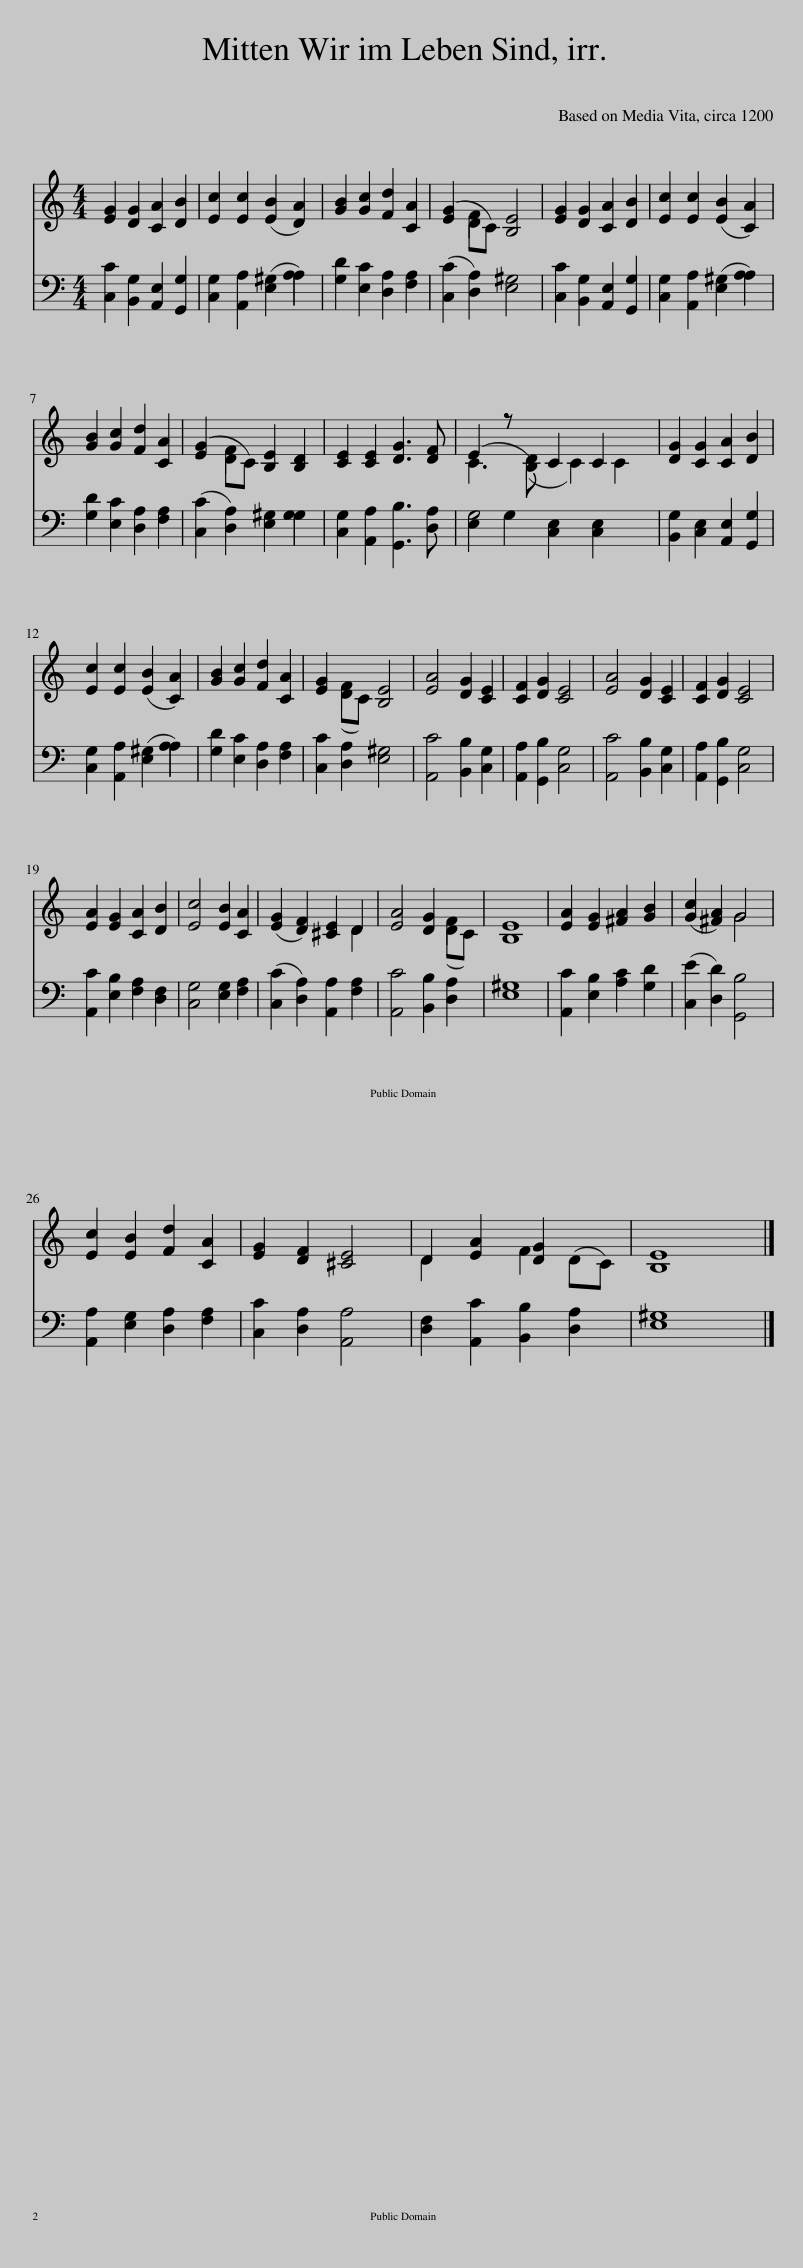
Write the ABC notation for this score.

X:1
%%score ( 1 2 ) ( 3 4 )
L:1/8
M:4/4
I:linebreak $
K:C
V:1 treble
V:2 treble
V:3 bass
V:4 bass
V:1
 [EG]2 [DG]2 [CA]2 [DB]2 | [Ec]2 [Ec]2 ([EB]2 [DA]2) | [GB]2 [Gc]2 [Fd]2 [CA]2 | ([EG]2 DC) [B,E]4 | [EG]2 [DG]2 [CA]2 [DB]2 | %5
 [Ec]2 [Ec]2 ([EB]2 [CA]2) |$ [GB]2 [Gc]2 [Fd]2 [CA]2 | ([EG]2 DC) [B,E]2 [B,D]2 | [CE]2 [CE]2 [DG]3 [DF] | (E2 z B,) C2 C2 x | %10
 [DG]2 [CG]2 [CA]2 [DB]2 |$ [Ec]2 [Ec]2 ([EB]2 [CA]2) | [GB]2 [Gc]2 [Fd]2 [CA]2 | [EG]2 (DC) [B,E]4 | [EA]4 [DG]2 [CE]2 | %15
 [CF]2 [DG]2 [CE]4 | [EA]4 [DG]2 [CE]2 | [CF]2 [DG]2 [CE]4 |$ [EA]2 [EG]2 [CA]2 [DB]2 | [Ec]4 [EB]2 [CA]2 | %20
 ([EG]2 [DF]2) [^CE]2 D2 | [EA]4 [DG]2 (DC) | [B,E]8 | [EA]2 [EG]2 [^FA]2 [GB]2 | ([Gc]2 [^FA]2) G4 |$ %25
 [Ec]2 [EB]2 [Fd]2 [CA]2 | [EG]2 [DF]2 [^CE]4 | D2 [EA]2 [DG]2 (DC) | [B,E]8 |] %29
V:2
 x8 | x8 | x8 | x2 F2 x4 | x8 | %5
 x8 |$ x8 | x2 F2 x4 | x8 | C3 (D2 C2) C2 | %10
 x8 |$ x8 | x8 | x2 F2 x4 | x8 | %15
 x8 | x8 | x8 |$ x8 | x8 | %20
 x6 D2 | x6 F2 | x8 | x8 | x4 G4 |$ %25
 x8 | x8 | D2 x2 F2 x2 | x8 |] %29
V:3
 [C,C]2 [B,,G,]2 [A,,E,]2 [G,,G,]2 | [C,G,]2 [A,,A,]2 ([E,^G,]2 A,2) | [G,D]2 [E,C]2 [D,A,]2 [F,A,]2 | ([C,C]2 [D,A,]2) [E,^G,]4 | [C,C]2 [B,,G,]2 [A,,E,]2 [G,,G,]2 | %5
 [C,G,]2 [A,,A,]2 ([E,^G,]2 A,2) |$ [G,D]2 [E,C]2 [D,A,]2 [F,A,]2 | ([C,C]2 [D,A,]2) [E,^G,]2 G,2 | [C,G,]2 [A,,A,]2 [G,,B,]3 [D,A,] | E,2 G,2 [C,E,]2 [C,E,]2 x | %10
 [B,,G,]2 [C,E,]2 [A,,E,]2 [G,,G,]2 |$ [C,G,]2 [A,,A,]2 ([E,^G,]2 A,2) | [G,D]2 [E,C]2 [D,A,]2 [F,A,]2 | [C,C]2 [D,A,]2 [E,^G,]4 | [A,,C]4 [B,,B,]2 [C,G,]2 | %15
 [A,,A,]2 [G,,B,]2 [C,G,]4 | [A,,C]4 [B,,B,]2 [C,G,]2 | [A,,A,]2 [G,,B,]2 [C,G,]4 |$ [A,,C]2 [E,B,]2 [F,A,]2 [D,F,]2 | [C,G,]4 [E,G,]2 [F,A,]2 | %20
 ([C,C]2 [D,A,]2) [A,,A,]2 [F,A,]2 | [A,,C]4 [B,,B,]2 [D,A,]2 | [E,^G,]8 | [A,,C]2 [E,B,]2 [A,C]2 [G,D]2 | ([C,E]2 [D,D]2) [G,,B,]4 |$ %25
 [A,,A,]2 [E,G,]2 [D,A,]2 [F,A,]2 | [C,C]2 [D,A,]2 [A,,A,]4 | [D,F,]2 [A,,C]2 [B,,B,]2 [D,A,]2 | [E,^G,]8 |] %29
V:4
 x8 | x6 A,2 | x8 | x8 | x8 | %5
 x6 A,2 |$ x8 | x6 ^G,2 | x8 | G,4 x5 | %10
 x8 |$ x6 A,2 | x8 | x8 | x8 | %15
 x8 | x8 | x8 |$ x8 | x8 | %20
 x8 | x8 | x8 | x8 | x8 |$ %25
 x8 | x8 | x8 | x8 |] %29
